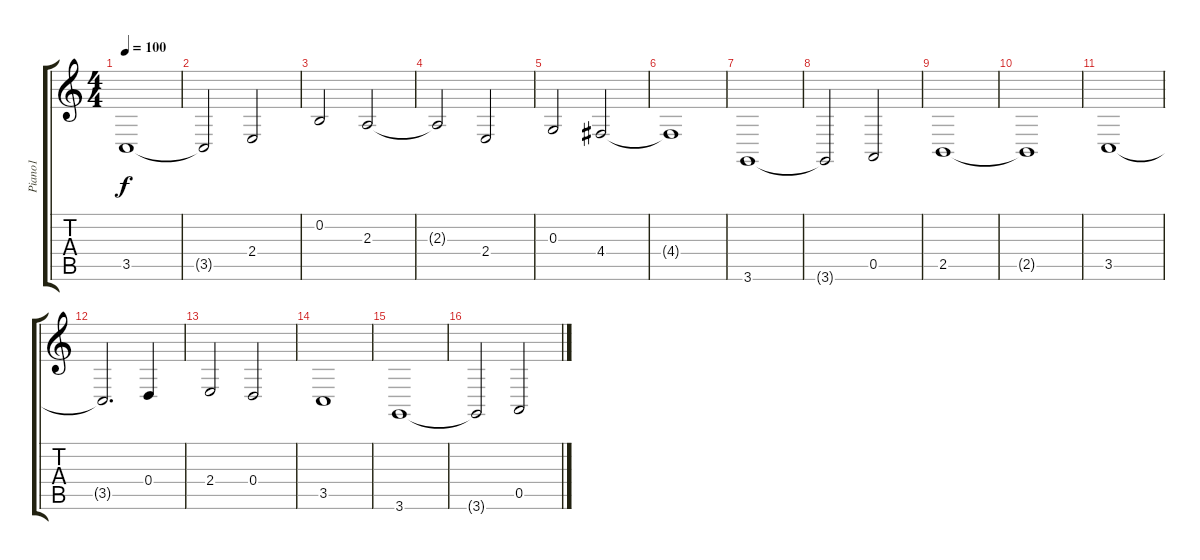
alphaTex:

\track ("Piano1" "Piano1") {instrument acousticgrandpiano}
\staff {score tabs}
\tuning (E4 B3 G3 D3 A2 E2) {hide}
\ts (4 4)
\tempo 100
\clef g2
\ks c
3.5.1{dy f} |
3.5{t}.2 2.4.2 |
0.2.2 2.3.2 |
2.3{t}.2 2.4.2 |
0.3.2 4.4.2 |
4.4{t}.1 |
3.6.1 |
3.6{t}.2 0.5.2 |
2.5.1 |
2.5{t}.1 |
3.5.1 |
3.5{t}.2{d} 0.4.4 |
2.4.2 0.4.2 |
3.5.1 |
3.6.1 |
3.6{t}.2 0.5.2
